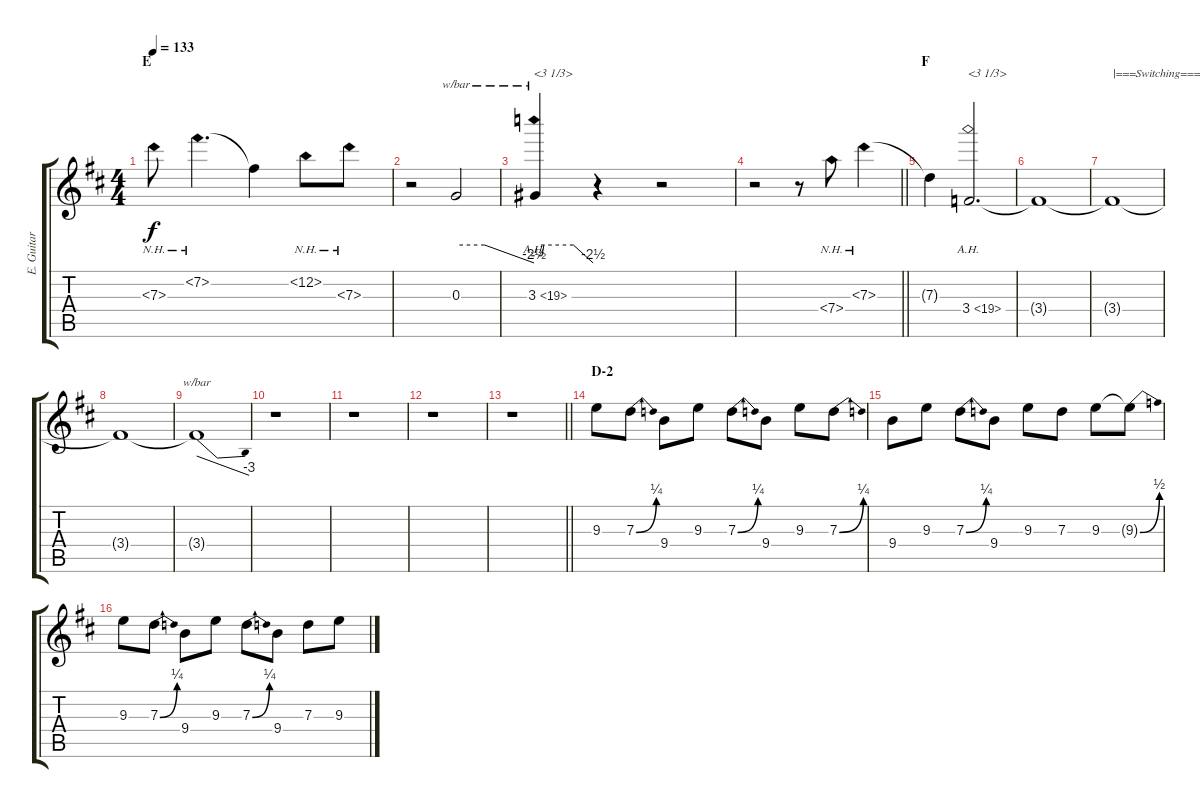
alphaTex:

\track ("E. Guitar I" "E. Guitar ") {instrument overdrivenguitar}
\staff {score tabs}
\tuning (E4 B3 G3 D3 A2 D2) {hide}
\ts (4 4)
\section ("" "E")
\tempo 133
\clef g2
\ks d
7.3{nh}.8{dy f} 7.2{nh}.4{d} 7.2{t}.4 12.2{nh}.8 7.3{nh}.8 |
r.2 0.3.2{tbe (custom default 0 0 22 0 60 -10)} |
3.3{ah 16}.4{tbe (custom default 0 -4 8 -4 10 0 40 0 60 -10) txt "<3 1/3>"} r.4 r.2 |
\barLineRight lightlight
r.2 r.8 7.4{nh}.8 7.3{nh}.4 |
\section ("" "F")
7.3{t}.4 3.4{ah 16}.2{d txt "<3 1/3>"} |
3.4{t}.1 |
3.4{t}.1{txt "|===Switching===|"} |
3.4{t}.1 |
3.4{t}.1{tbe (dive default 0 0 60 -12)} |
r.1 |
r.1 |
r.1 |
\barLineRight lightlight
r.1 |
\section ("" "D-2")
9.3.8 7.3{be (bend 0 0 60 1)}.8 9.4.8 9.3.8 7.3{be (bend 0 0 60 1)}.8 9.4.8 9.3.8 7.3{be (bend 0 0 60 1)}.8 |
9.4.8 9.3.8 7.3{be (bend 0 0 60 1)}.8 9.4.8 9.3.8 7.3.8 9.3.8 9.3{be (bend 0 0 60 2) t}.8 |
9.3.8 7.3{be (bend 0 0 60 1)}.8 9.4.8 9.3.8 7.3{be (bend 0 0 60 1)}.8 9.4.8 7.3.8 9.3.8
